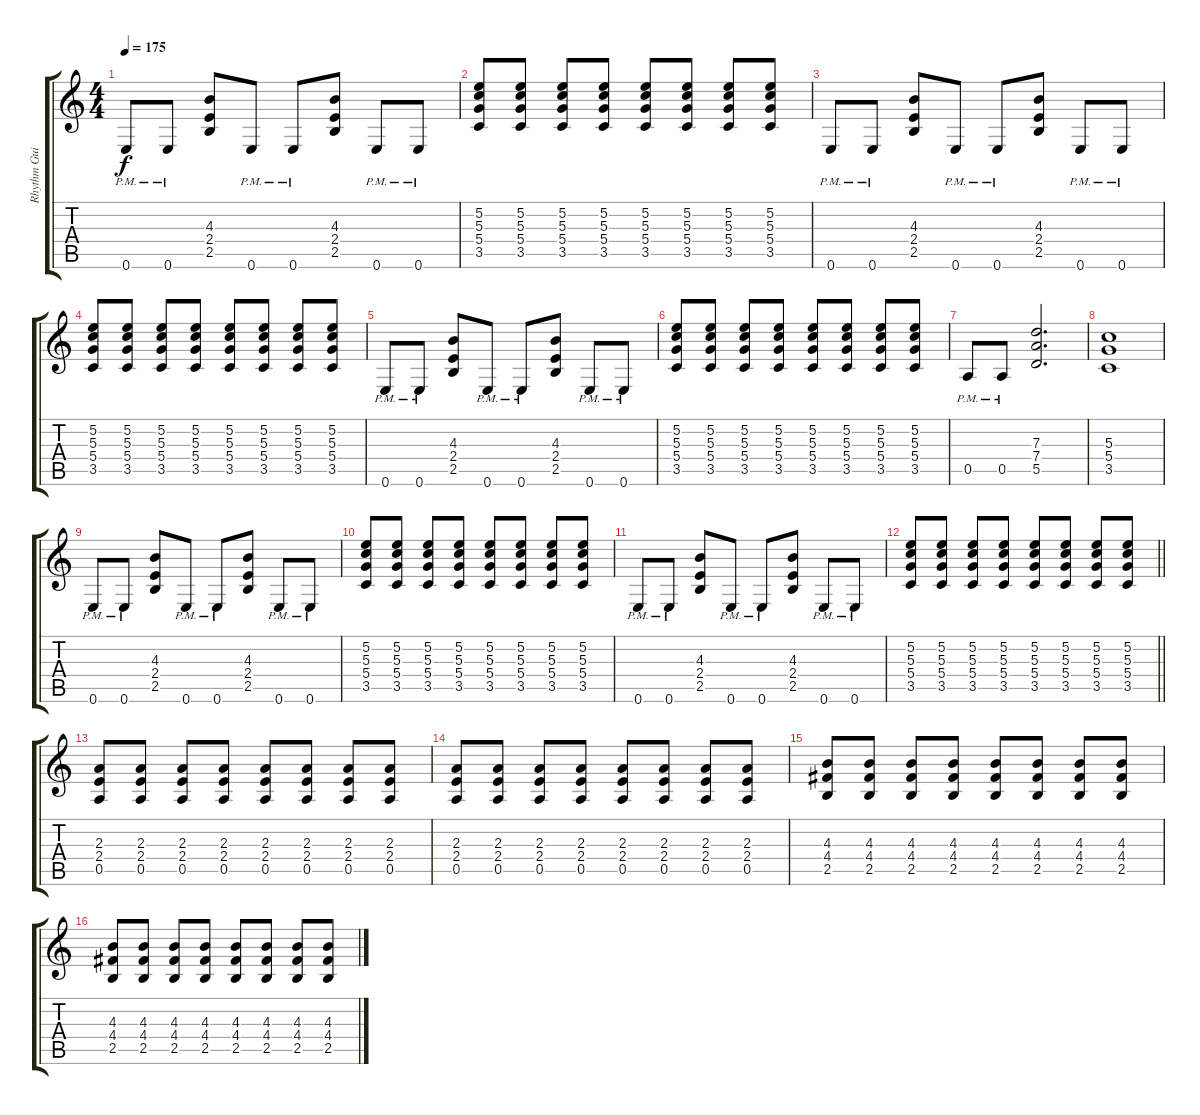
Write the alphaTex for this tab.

\track ("Rhythm Guitar" "Rhythm Gui") {instrument overdrivenguitar}
\staff {score tabs}
\tuning (E4 B3 G3 D3 A2 E2) {hide}
\ts (4 4)
\tempo 175
\clef g2
\ks c
0.6{pm}.8{dy f} 0.6{pm}.8 (4.3 2.4 2.5).8 0.6{pm}.8 0.6{pm}.8 (4.3 2.4 2.5).8 0.6{pm}.8 0.6{pm}.8 |
(5.2 5.3 5.4 3.5).8 (5.2 5.3 5.4 3.5).8 (5.2 5.3 5.4 3.5).8 (5.2 5.3 5.4 3.5).8 (5.2 5.3 5.4 3.5).8 (5.2 5.3 5.4 3.5).8 (5.2 5.3 5.4 3.5).8 (5.2 5.3 5.4 3.5).8 |
0.6{pm}.8 0.6{pm}.8 (4.3 2.4 2.5).8 0.6{pm}.8 0.6{pm}.8 (4.3 2.4 2.5).8 0.6{pm}.8 0.6{pm}.8 |
(5.2 5.3 5.4 3.5).8 (5.2 5.3 5.4 3.5).8 (5.2 5.3 5.4 3.5).8 (5.2 5.3 5.4 3.5).8 (5.2 5.3 5.4 3.5).8 (5.2 5.3 5.4 3.5).8 (5.2 5.3 5.4 3.5).8 (5.2 5.3 5.4 3.5).8 |
0.6{pm}.8 0.6{pm}.8 (4.3 2.4 2.5).8 0.6{pm}.8 0.6{pm}.8 (4.3 2.4 2.5).8 0.6{pm}.8 0.6{pm}.8 |
(5.2 5.3 5.4 3.5).8 (5.2 5.3 5.4 3.5).8 (5.2 5.3 5.4 3.5).8 (5.2 5.3 5.4 3.5).8 (5.2 5.3 5.4 3.5).8 (5.2 5.3 5.4 3.5).8 (5.2 5.3 5.4 3.5).8 (5.2 5.3 5.4 3.5).8 |
0.5{pm}.8 0.5{pm}.8 (7.3 7.4 5.5).2{d} |
(5.3 5.4 3.5).1 |
0.6{pm}.8 0.6{pm}.8 (4.3 2.4 2.5).8 0.6{pm}.8 0.6{pm}.8 (4.3 2.4 2.5).8 0.6{pm}.8 0.6{pm}.8 |
(5.2 5.3 5.4 3.5).8 (5.2 5.3 5.4 3.5).8 (5.2 5.3 5.4 3.5).8 (5.2 5.3 5.4 3.5).8 (5.2 5.3 5.4 3.5).8 (5.2 5.3 5.4 3.5).8 (5.2 5.3 5.4 3.5).8 (5.2 5.3 5.4 3.5).8 |
0.6{pm}.8 0.6{pm}.8 (4.3 2.4 2.5).8 0.6{pm}.8 0.6{pm}.8 (4.3 2.4 2.5).8 0.6{pm}.8 0.6{pm}.8 |
\barLineRight lightlight
(5.2 5.3 5.4 3.5).8 (5.2 5.3 5.4 3.5).8 (5.2 5.3 5.4 3.5).8 (5.2 5.3 5.4 3.5).8 (5.2 5.3 5.4 3.5).8 (5.2 5.3 5.4 3.5).8 (5.2 5.3 5.4 3.5).8 (5.2 5.3 5.4 3.5).8 |
(2.3 2.4 0.5).8 (2.3 2.4 0.5).8 (2.3 2.4 0.5).8 (2.3 2.4 0.5).8 (2.3 2.4 0.5).8 (2.3 2.4 0.5).8 (2.3 2.4 0.5).8 (2.3 2.4 0.5).8 |
(2.3 2.4 0.5).8 (2.3 2.4 0.5).8 (2.3 2.4 0.5).8 (2.3 2.4 0.5).8 (2.3 2.4 0.5).8 (2.3 2.4 0.5).8 (2.3 2.4 0.5).8 (2.3 2.4 0.5).8 |
(4.3 4.4 2.5).8 (4.3 4.4 2.5).8 (4.3 4.4 2.5).8 (4.3 4.4 2.5).8 (4.3 4.4 2.5).8 (4.3 4.4 2.5).8 (4.3 4.4 2.5).8 (4.3 4.4 2.5).8 |
(4.3 4.4 2.5).8 (4.3 4.4 2.5).8 (4.3 4.4 2.5).8 (4.3 4.4 2.5).8 (4.3 4.4 2.5).8 (4.3 4.4 2.5).8 (4.3 4.4 2.5).8 (4.3 4.4 2.5).8
